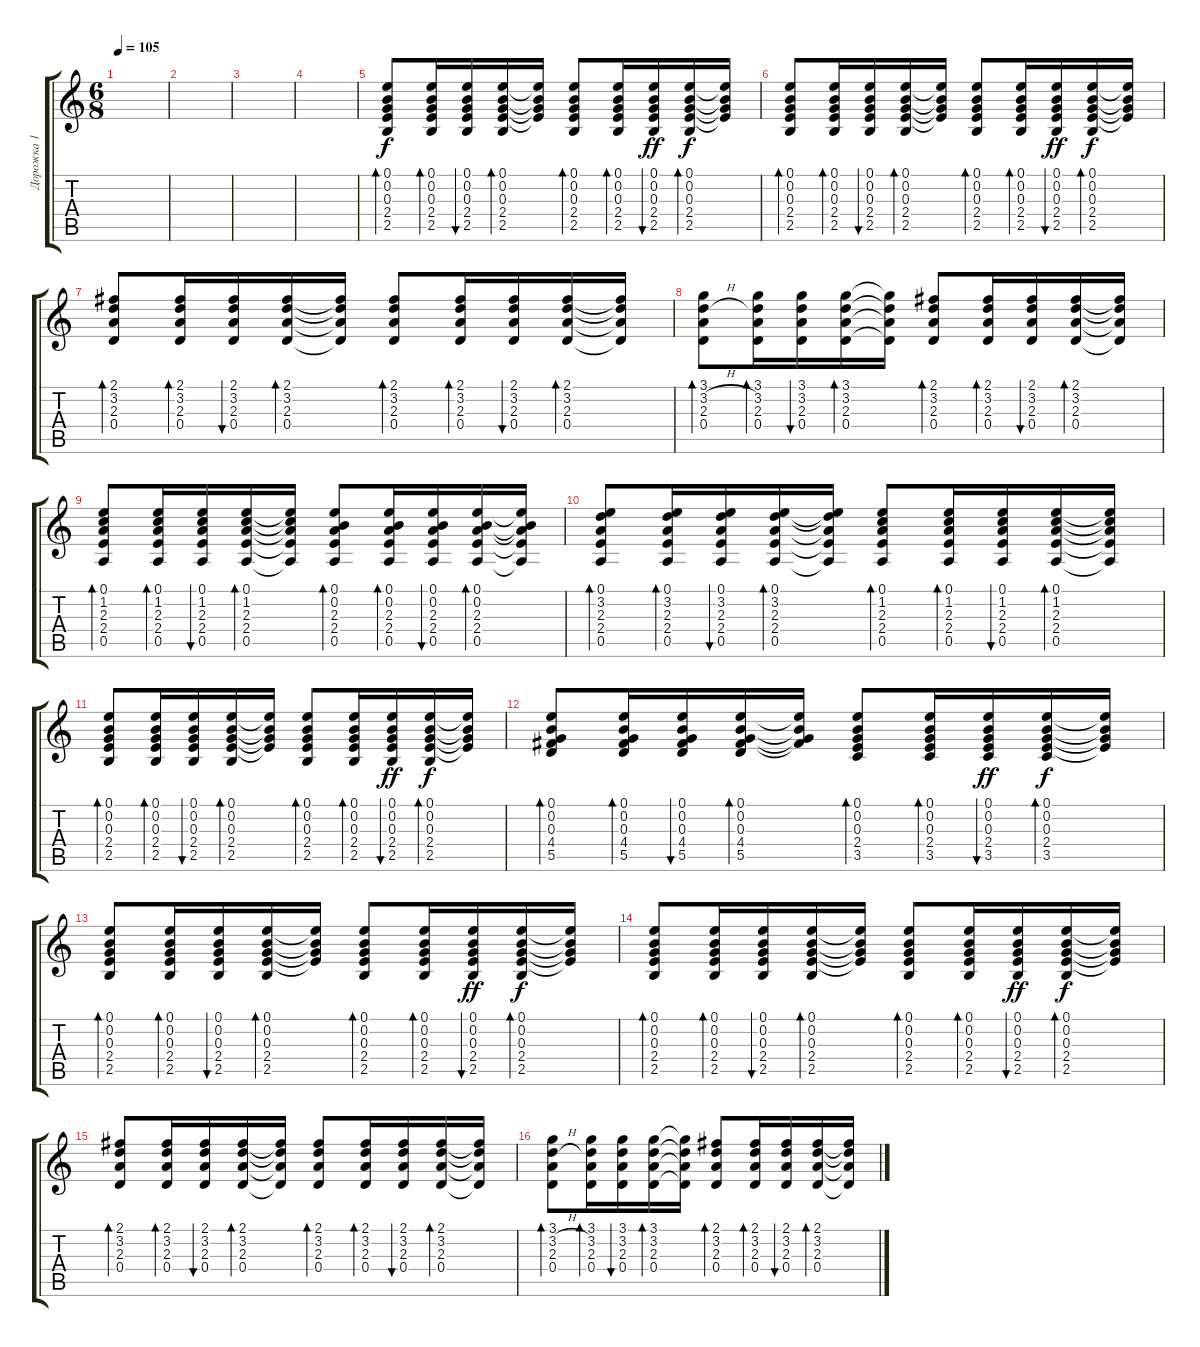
\track ("Дорожка 1" "Дорожка 1") {instrument acousticguitarsteel}
\staff {score tabs}
\tuning (E4 B3 G3 D3 A2 E2) {hide}
\ts (6 8)
\tempo 105
\clef g2
\ks c
|
|
|
|
(0.1 0.2 0.3 2.4 2.5).8{bd 60 volume 6 instrument electricguitarclean} (0.1 0.2 0.3 2.4 2.5).16{bd 60} (0.1 0.2 0.3 2.4 2.5).16{bu 60} (0.1 0.2 0.3 2.4 2.5).16{bd 60} (0.1{t} 0.2{t} 0.3{t} 2.4{t}).16 (0.1 0.2 0.3 2.4 2.5).8{bd 60} (0.1 0.2 0.3 2.4 2.5).16{bd 60} (0.1 0.2 0.3 2.4 2.5).16{bu 60 dy ff} (0.1 0.2 0.3 2.4 2.5).16{bd 60 dy f} (0.1{t} 0.2{t} 0.3{t} 2.4{t}).16 |
(0.1 0.2 0.3 2.4 2.5).8{bd 60} (0.1 0.2 0.3 2.4 2.5).16{bd 60} (0.1 0.2 0.3 2.4 2.5).16{bu 60} (0.1 0.2 0.3 2.4 2.5).16{bd 60} (0.1{t} 0.2{t} 0.3{t} 2.4{t}).16 (0.1 0.2 0.3 2.4 2.5).8{bd 60} (0.1 0.2 0.3 2.4 2.5).16{bd 60} (0.1 0.2 0.3 2.4 2.5).16{bu 60 dy ff} (0.1 0.2 0.3 2.4 2.5).16{bd 60 dy f} (0.1{t} 0.2{t} 0.3{t} 2.4{t}).16 |
(2.1 3.2 2.3 0.4).8{bd 60} (2.1 3.2 2.3 0.4).16{bd 60} (2.1 3.2 2.3 0.4).16{bu 60} (2.1 3.2 2.3 0.4).16{bd 60} (2.1{t} 3.2{t} 2.3{t} 0.4{t}).16 (2.1 3.2 2.3 0.4).8{bd 60} (2.1 3.2 2.3 0.4).16{bd 60} (2.1 3.2 2.3 0.4).16{bu 60} (2.1 3.2 2.3 0.4).16{bd 60} (2.1{t} 3.2{t} 2.3{t} 0.4{t}).16 |
(3.1 3.2{h} 2.3 0.4).8{bd 60} (3.1 3.2 2.3 0.4).16{bd 60} (3.1 3.2 2.3 0.4).16{bu 60} (3.1 3.2 2.3 0.4).16{bd 60} (3.1{t} 3.2{t} 2.3{t} 0.4{t}).16 (2.1 3.2 2.3 0.4).8{bd 60} (2.1 3.2 2.3 0.4).16{bd 60} (2.1 3.2 2.3 0.4).16{bu 60} (2.1 3.2 2.3 0.4).16{bd 60} (2.1{t} 3.2{t} 2.3{t} 0.4{t}).16 |
(0.1 1.2 2.3 2.4 0.5).8{bd 60} (0.1 1.2 2.3 2.4 0.5).16{bd 60} (0.1 1.2 2.3 2.4 0.5).16{bu 60} (0.1 1.2 2.3 2.4 0.5).16{bd 60} (0.1{t} 1.2{t} 2.3{t} 2.4{t} 0.5{t}).16 (0.1 0.2 2.3 2.4 0.5).8{bd 60} (0.1 0.2 2.3 2.4 0.5).16{bd 60} (0.1 0.2 2.3 2.4 0.5).16{bu 60} (0.1 0.2 2.3 2.4 0.5).16{bd 60} (0.1{t} 0.2{t} 2.3{t} 2.4{t} 0.5{t}).16 |
(0.1 3.2 2.3 2.4 0.5).8{bd 60} (0.1 3.2 2.3 2.4 0.5).16{bd 60} (0.1 3.2 2.3 2.4 0.5).16{bu 60} (0.1 3.2 2.3 2.4 0.5).16{bd 60} (0.1{t} 3.2{t} 2.3{t} 2.4{t} 0.5{t}).16 (0.1 1.2 2.3 2.4 0.5).8{bd 60} (0.1 1.2 2.3 2.4 0.5).16{bd 60} (0.1 1.2 2.3 2.4 0.5).16{bu 60} (0.1 1.2 2.3 2.4 0.5).16{bd 60} (0.1{t} 1.2{t} 2.3{t} 2.4{t} 0.5{t}).16 |
(0.1 0.2 0.3 2.4 2.5).8{bd 60} (0.1 0.2 0.3 2.4 2.5).16{bd 60} (0.1 0.2 0.3 2.4 2.5).16{bu 60} (0.1 0.2 0.3 2.4 2.5).16{bd 60} (0.1{t} 0.2{t} 0.3{t} 2.4{t}).16 (0.1 0.2 0.3 2.4 2.5).8{bd 60} (0.1 0.2 0.3 2.4 2.5).16{bd 60} (0.1 0.2 0.3 2.4 2.5).16{bu 60 dy ff} (0.1 0.2 0.3 2.4 2.5).16{bd 60 dy f} (0.1{t} 0.2{t} 0.3{t} 2.4{t}).16 |
(0.1 0.2 0.3 4.4 5.5).8{bd 60} (0.1 0.2 0.3 4.4 5.5).16{bd 60} (0.1 0.2 0.3 4.4 5.5).16{bu 60} (0.1 0.2 0.3 4.4 5.5).16{bd 60} (0.1{t} 0.2{t} 0.3{t} 4.4{t}).16 (0.1 0.2 0.3 2.4 3.5).8{bd 60} (0.1 0.2 0.3 2.4 3.5).16{bd 60} (0.1 0.2 0.3 2.4 3.5).16{bu 60 dy ff} (0.1 0.2 0.3 2.4 3.5).16{bd 60 dy f} (0.1{t} 0.2{t} 0.3{t} 2.4{t}).16 |
(0.1 0.2 0.3 2.4 2.5).8{bd 60} (0.1 0.2 0.3 2.4 2.5).16{bd 60} (0.1 0.2 0.3 2.4 2.5).16{bu 60} (0.1 0.2 0.3 2.4 2.5).16{bd 60} (0.1{t} 0.2{t} 0.3{t} 2.4{t}).16 (0.1 0.2 0.3 2.4 2.5).8{bd 60} (0.1 0.2 0.3 2.4 2.5).16{bd 60} (0.1 0.2 0.3 2.4 2.5).16{bu 60 dy ff} (0.1 0.2 0.3 2.4 2.5).16{bd 60 dy f} (0.1{t} 0.2{t} 0.3{t} 2.4{t}).16 |
(0.1 0.2 0.3 2.4 2.5).8{bd 60} (0.1 0.2 0.3 2.4 2.5).16{bd 60} (0.1 0.2 0.3 2.4 2.5).16{bu 60} (0.1 0.2 0.3 2.4 2.5).16{bd 60} (0.1{t} 0.2{t} 0.3{t} 2.4{t}).16 (0.1 0.2 0.3 2.4 2.5).8{bd 60} (0.1 0.2 0.3 2.4 2.5).16{bd 60} (0.1 0.2 0.3 2.4 2.5).16{bu 60 dy ff} (0.1 0.2 0.3 2.4 2.5).16{bd 60 dy f} (0.1{t} 0.2{t} 0.3{t} 2.4{t}).16 |
(2.1 3.2 2.3 0.4).8{bd 60} (2.1 3.2 2.3 0.4).16{bd 60} (2.1 3.2 2.3 0.4).16{bu 60} (2.1 3.2 2.3 0.4).16{bd 60} (2.1{t} 3.2{t} 2.3{t} 0.4{t}).16 (2.1 3.2 2.3 0.4).8{bd 60} (2.1 3.2 2.3 0.4).16{bd 60} (2.1 3.2 2.3 0.4).16{bu 60} (2.1 3.2 2.3 0.4).16{bd 60} (2.1{t} 3.2{t} 2.3{t} 0.4{t}).16 |
(3.1 3.2{h} 2.3 0.4).8{bd 60} (3.1 3.2 2.3 0.4).16{bd 60} (3.1 3.2 2.3 0.4).16{bu 60} (3.1 3.2 2.3 0.4).16{bd 60} (3.1{t} 3.2{t} 2.3{t} 0.4{t}).16 (2.1 3.2 2.3 0.4).8{bd 60} (2.1 3.2 2.3 0.4).16{bd 60} (2.1 3.2 2.3 0.4).16{bu 60} (2.1 3.2 2.3 0.4).16{bd 60} (2.1{t} 3.2{t} 2.3{t} 0.4{t}).16
